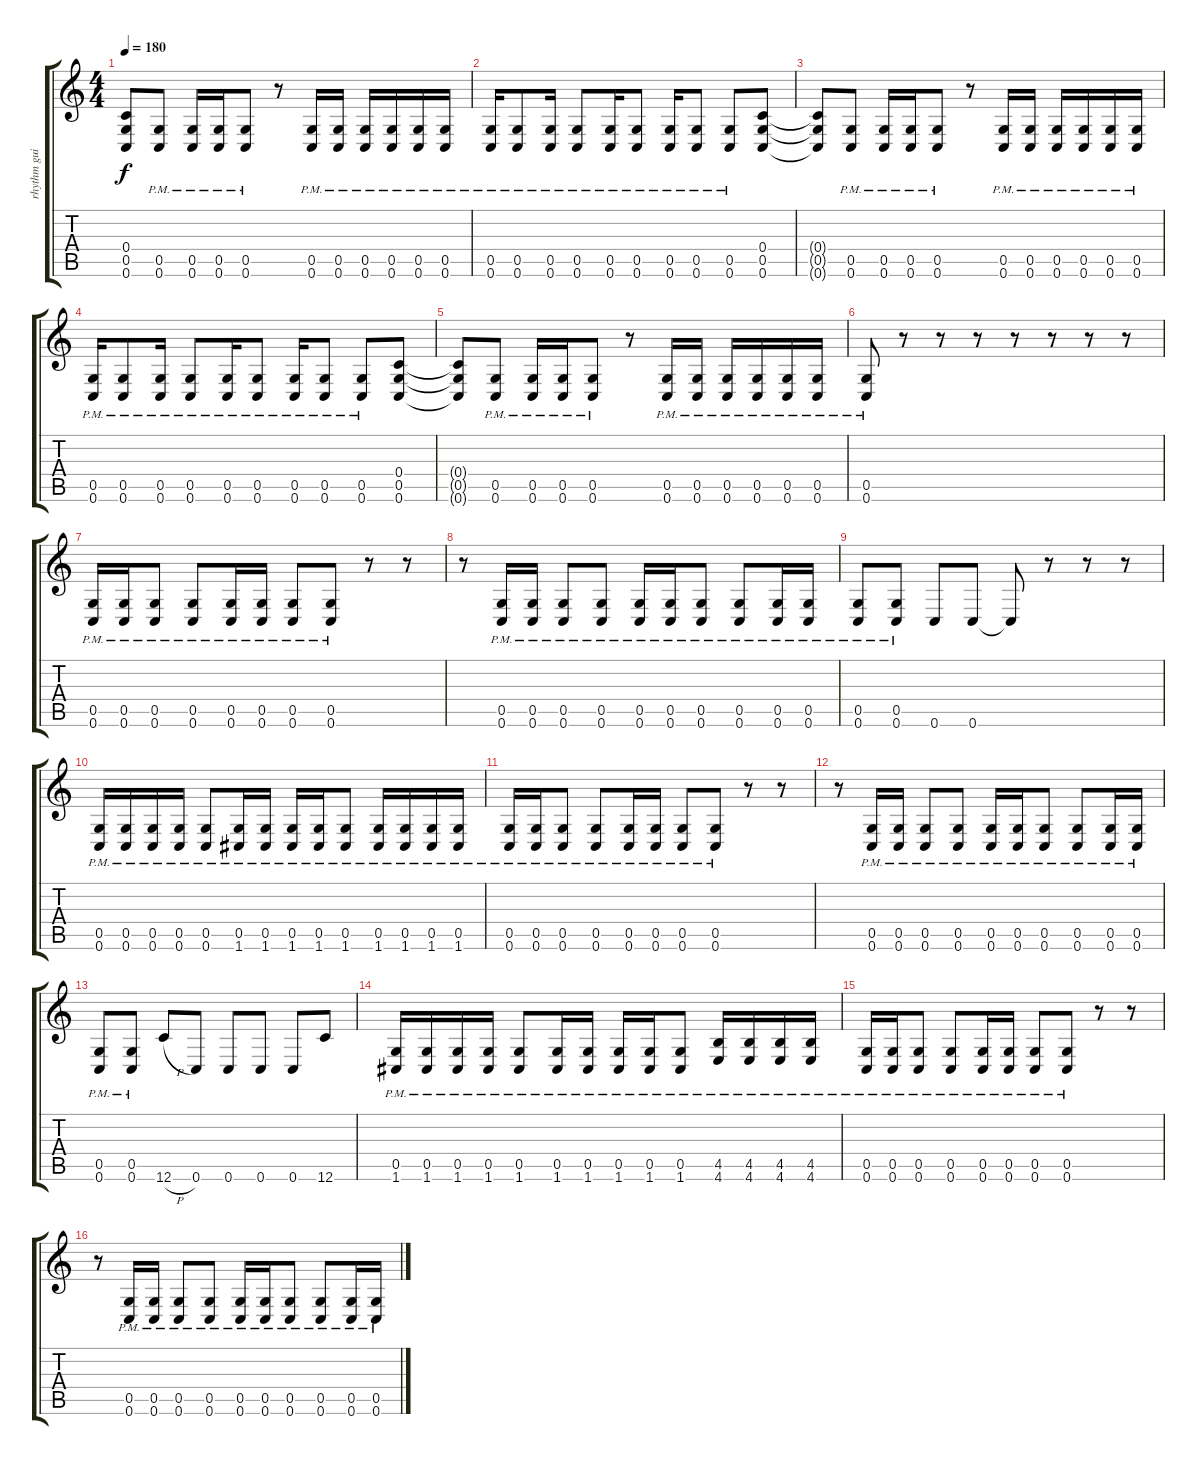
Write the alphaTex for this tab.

\track ("rhythm guitar" "rhythm gui") {instrument distortionguitar}
\staff {score tabs}
\tuning (D4 A3 F3 C3 G2 C2) {hide}
\ts (4 4)
\tempo 180
\clef g2
\ks c
(0.4{t} 0.5{t} 0.6{t}).8{dy f} (0.5{pm} 0.6{pm}).8 (0.5{pm} 0.6{pm}).16 (0.5{pm} 0.6{pm}).16 (0.5{pm} 0.6{pm}).8 r.8 (0.5{pm} 0.6{pm}).16 (0.5{pm} 0.6{pm}).16 (0.5{pm} 0.6{pm}).16 (0.5{pm} 0.6{pm}).16 (0.5{pm} 0.6{pm}).16 (0.5{pm} 0.6{pm}).16 |
(0.5{pm} 0.6{pm}).16 (0.5{pm} 0.6{pm}).8 (0.5{pm} 0.6{pm}).16 (0.5{pm} 0.6{pm}).8 (0.5{pm} 0.6{pm}).16 (0.5{pm} 0.6{pm}).8 (0.5{pm} 0.6{pm}).16 (0.5{pm} 0.6{pm}).8 (0.5{pm} 0.6{pm}).8 (0.4 0.5 0.6).8 |
(0.4{t} 0.5{t} 0.6{t}).8 (0.5{pm} 0.6{pm}).8 (0.5{pm} 0.6{pm}).16 (0.5{pm} 0.6{pm}).16 (0.5{pm} 0.6{pm}).8 r.8 (0.5{pm} 0.6{pm}).16 (0.5{pm} 0.6{pm}).16 (0.5{pm} 0.6{pm}).16 (0.5{pm} 0.6{pm}).16 (0.5{pm} 0.6{pm}).16 (0.5{pm} 0.6{pm}).16 |
(0.5{pm} 0.6{pm}).16 (0.5{pm} 0.6{pm}).8 (0.5{pm} 0.6{pm}).16 (0.5{pm} 0.6{pm}).8 (0.5{pm} 0.6{pm}).16 (0.5{pm} 0.6{pm}).8 (0.5{pm} 0.6{pm}).16 (0.5{pm} 0.6{pm}).8 (0.5{pm} 0.6{pm}).8 (0.4 0.5 0.6).8 |
(0.4{t} 0.5{t} 0.6{t}).8 (0.5{pm} 0.6{pm}).8 (0.5{pm} 0.6{pm}).16 (0.5{pm} 0.6{pm}).16 (0.5{pm} 0.6{pm}).8 r.8 (0.5{pm} 0.6{pm}).16 (0.5{pm} 0.6{pm}).16 (0.5{pm} 0.6{pm}).16 (0.5{pm} 0.6{pm}).16 (0.5{pm} 0.6{pm}).16 (0.5{pm} 0.6{pm}).16 |
(0.5{pm} 0.6{pm}).8 r.8 r.8 r.8 r.8 r.8 r.8 r.8 |
(0.5{pm} 0.6{pm}).16 (0.5{pm} 0.6{pm}).16 (0.5{pm} 0.6{pm}).8 (0.5{pm} 0.6{pm}).8 (0.5{pm} 0.6{pm}).16 (0.5{pm} 0.6{pm}).16 (0.5{pm} 0.6{pm}).8 (0.5{pm} 0.6{pm}).8 r.8 r.8 |
r.8 (0.5{pm} 0.6{pm}).16 (0.5{pm} 0.6{pm}).16 (0.5{pm} 0.6{pm}).8 (0.5{pm} 0.6{pm}).8 (0.5{pm} 0.6{pm}).16 (0.5{pm} 0.6{pm}).16 (0.5{pm} 0.6{pm}).8 (0.5{pm} 0.6{pm}).8 (0.5{pm} 0.6{pm}).16 (0.5{pm} 0.6{pm}).16 |
(0.5{pm} 0.6{pm}).8 (0.5{pm} 0.6{pm}).8 0.6.8 0.6.8 0.6{t}.8 r.8 r.8 r.8 |
(0.5{pm} 0.6{pm}).16 (0.5{pm} 0.6{pm}).16 (0.5{pm} 0.6{pm}).16 (0.5{pm} 0.6{pm}).16 (0.5{pm} 0.6{pm}).8 (0.5{pm} 1.6{pm}).16 (0.5{pm} 1.6{pm}).16 (0.5{pm} 1.6{pm}).16 (0.5{pm} 1.6{pm}).16 (0.5{pm} 1.6{pm}).8 (0.5{pm} 1.6{pm}).16 (0.5{pm} 1.6{pm}).16 (0.5{pm} 1.6{pm}).16 (0.5{pm} 1.6{pm}).16 |
(0.5{pm} 0.6{pm}).16 (0.5{pm} 0.6{pm}).16 (0.5{pm} 0.6{pm}).8 (0.5{pm} 0.6{pm}).8 (0.5{pm} 0.6{pm}).16 (0.5{pm} 0.6{pm}).16 (0.5{pm} 0.6{pm}).8 (0.5{pm} 0.6{pm}).8 r.8 r.8 |
r.8 (0.5{pm} 0.6{pm}).16 (0.5{pm} 0.6{pm}).16 (0.5{pm} 0.6{pm}).8 (0.5{pm} 0.6{pm}).8 (0.5{pm} 0.6{pm}).16 (0.5{pm} 0.6{pm}).16 (0.5{pm} 0.6{pm}).8 (0.5{pm} 0.6{pm}).8 (0.5{pm} 0.6{pm}).16 (0.5{pm} 0.6{pm}).16 |
(0.5{pm} 0.6{pm}).8 (0.5{pm} 0.6{pm}).8 12.6{h}.8 0.6.8 0.6.8 0.6.8 0.6.8 12.6.8 |
(0.5{pm} 1.6{pm}).16 (0.5{pm} 1.6{pm}).16 (0.5{pm} 1.6{pm}).16 (0.5{pm} 1.6{pm}).16 (0.5{pm} 1.6{pm}).8 (0.5{pm} 1.6{pm}).16 (0.5{pm} 1.6{pm}).16 (0.5{pm} 1.6{pm}).16 (0.5{pm} 1.6{pm}).16 (0.5{pm} 1.6{pm}).8 (4.5{pm} 4.6{pm}).16 (4.5{pm} 4.6{pm}).16 (4.5{pm} 4.6{pm}).16 (4.5{pm} 4.6{pm}).16 |
(0.5{pm} 0.6{pm}).16 (0.5{pm} 0.6{pm}).16 (0.5{pm} 0.6{pm}).8 (0.5{pm} 0.6{pm}).8 (0.5{pm} 0.6{pm}).16 (0.5{pm} 0.6{pm}).16 (0.5{pm} 0.6{pm}).8 (0.5{pm} 0.6{pm}).8 r.8 r.8 |
r.8 (0.5{pm} 0.6{pm}).16 (0.5{pm} 0.6{pm}).16 (0.5{pm} 0.6{pm}).8 (0.5{pm} 0.6{pm}).8 (0.5{pm} 0.6{pm}).16 (0.5{pm} 0.6{pm}).16 (0.5{pm} 0.6{pm}).8 (0.5{pm} 0.6{pm}).8 (0.5{pm} 0.6{pm}).16 (0.5{pm} 0.6{pm}).16
